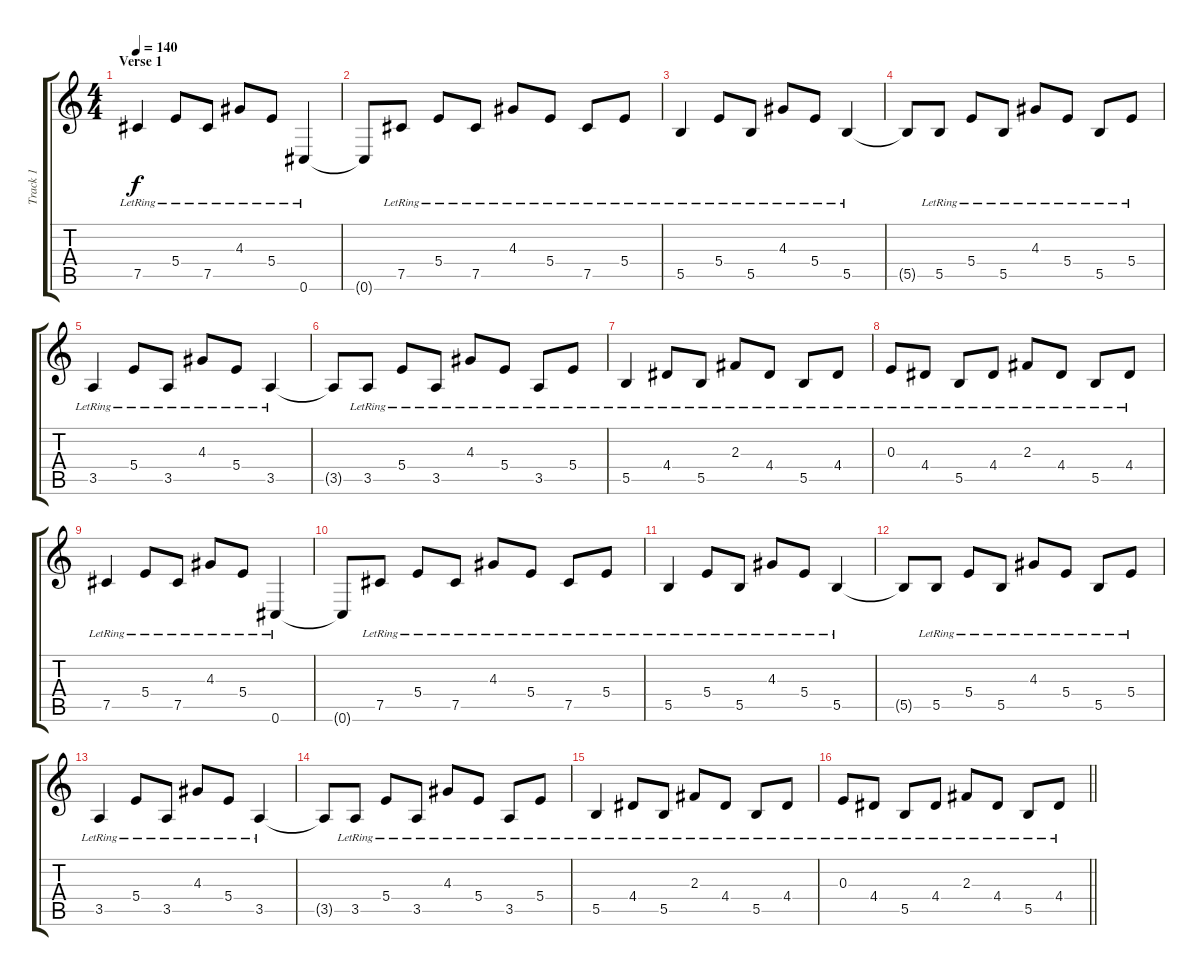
\track ("Track 1" "Track 1") {instrument acousticguitarsteel}
\staff {score tabs}
\tuning (Db4 Ab3 E3 B2 Gb2 Db2) {hide}
\ts (4 4)
\section ("" "Verse 1")
\tempo 140
\clef g2
\ks c
7.5{lr}.4{dy f} 5.4{lr}.8 7.5{lr}.8 4.3{lr}.8 5.4{lr}.8 0.6{lr}.4 |
0.6{t}.8 7.5{lr}.8 5.4{lr}.8 7.5{lr}.8 4.3{lr}.8 5.4{lr}.8 7.5{lr}.8 5.4{lr}.8 |
5.5{lr}.4 5.4{lr}.8 5.5{lr}.8 4.3{lr}.8 5.4{lr}.8 5.5{lr}.4 |
5.5{t}.8 5.5{lr}.8 5.4{lr}.8 5.5{lr}.8 4.3{lr}.8 5.4{lr}.8 5.5{lr}.8 5.4{lr}.8 |
3.5{lr}.4 5.4{lr}.8 3.5{lr}.8 4.3{lr}.8 5.4{lr}.8 3.5{lr}.4 |
3.5{t}.8 3.5{lr}.8 5.4{lr}.8 3.5{lr}.8 4.3{lr}.8 5.4{lr}.8 3.5{lr}.8 5.4{lr}.8 |
5.5{lr}.4 4.4{lr}.8 5.5{lr}.8 2.3{lr}.8 4.4{lr}.8 5.5{lr}.8 4.4{lr}.8 |
0.3{lr}.8 4.4{lr}.8 5.5{lr}.8 4.4{lr}.8 2.3{lr}.8 4.4{lr}.8 5.5{lr}.8 4.4{lr}.8 |
7.5{lr}.4 5.4{lr}.8 7.5{lr}.8 4.3{lr}.8 5.4{lr}.8 0.6{lr}.4 |
0.6{t}.8 7.5{lr}.8 5.4{lr}.8 7.5{lr}.8 4.3{lr}.8 5.4{lr}.8 7.5{lr}.8 5.4{lr}.8 |
5.5{lr}.4 5.4{lr}.8 5.5{lr}.8 4.3{lr}.8 5.4{lr}.8 5.5{lr}.4 |
5.5{t}.8 5.5{lr}.8 5.4{lr}.8 5.5{lr}.8 4.3{lr}.8 5.4{lr}.8 5.5{lr}.8 5.4{lr}.8 |
3.5{lr}.4 5.4{lr}.8 3.5{lr}.8 4.3{lr}.8 5.4{lr}.8 3.5{lr}.4 |
3.5{t}.8 3.5{lr}.8 5.4{lr}.8 3.5{lr}.8 4.3{lr}.8 5.4{lr}.8 3.5{lr}.8 5.4{lr}.8 |
5.5{lr}.4 4.4{lr}.8 5.5{lr}.8 2.3{lr}.8 4.4{lr}.8 5.5{lr}.8 4.4{lr}.8 |
\barLineRight lightlight
0.3{lr}.8 4.4{lr}.8 5.5{lr}.8 4.4{lr}.8 2.3{lr}.8 4.4{lr}.8 5.5{lr}.8 4.4{lr}.8
